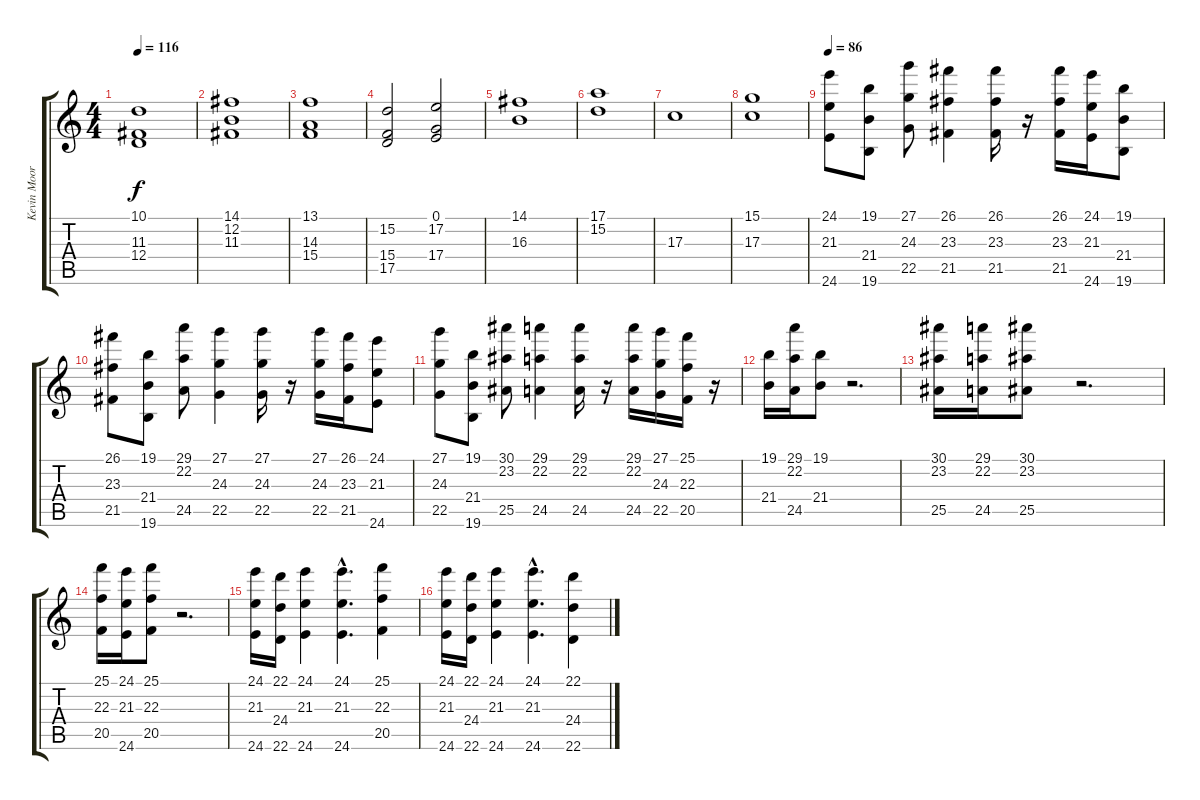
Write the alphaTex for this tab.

\track ("Kevin Moore" "Kevin Moor") {instrument stringensemble1}
\staff {score tabs}
\tuning (E4 B3 G3 D3 A2 E2) {hide}
\ts (4 4)
\tempo 116
\clef g2
\ks c
(10.1 11.3 12.4).1{dy f volume 9 instrument stringensemble2} |
(14.1 12.2 11.3).1 |
(13.1 14.3 15.4).1 |
(15.2 15.4 17.5).2 (0.1 17.2 17.4).2 |
(14.1 16.3).1 |
(17.1 15.2).1 |
17.3.1 |
(15.1 17.3).1 |
\tempo 86
(24.1 21.3 24.6).8{instrument stringensemble1} (19.1 21.4 19.6).8 (27.1 24.3 22.5).8 (26.1 23.3 21.5).4 (26.1 23.3 21.5).16 r.16 (26.1 23.3 21.5).16 (24.1 21.3 24.6).16 (19.1 21.4 19.6).8 |
(26.1 23.3 21.5).8 (19.1 21.4 19.6).8 (29.1 22.2 24.5).8 (27.1 24.3 22.5).4 (27.1 24.3 22.5).16 r.16 (27.1 24.3 22.5).16 (26.1 23.3 21.5).16 (24.1 21.3 24.6).8 |
(27.1 24.3 22.5).8 (19.1 21.4 19.6).8 (30.1 23.2 25.5).8 (29.1 22.2 24.5).4 (29.1 22.2 24.5).16 r.16 (29.1 22.2 24.5).16 (27.1 24.3 22.5).16 (25.1 22.3 20.5).16 r.16 |
(19.1 21.4).16 (29.1 22.2 24.5).16 (19.1 21.4).8 r.2{d} |
(30.1 23.2 25.5).16 (29.1 22.2 24.5).16 (30.1 23.2 25.5).8 r.2{d} |
(25.1 22.3 20.5).16 (24.1 21.3 24.6).16 (25.1 22.3 20.5).8 r.2{d} |
(24.1 21.3 24.6).16 (22.1 24.4 22.6).16 (24.1 21.3 24.6).4 (24.1{hac} 21.3{hac} 24.6{hac}).4{d} (25.1 22.3 20.5).4 |
(24.1 21.3 24.6).16 (22.1 24.4 22.6).16 (24.1 21.3 24.6).4 (24.1{hac} 21.3{hac} 24.6{hac}).4{d} (22.1 24.4 22.6).4
